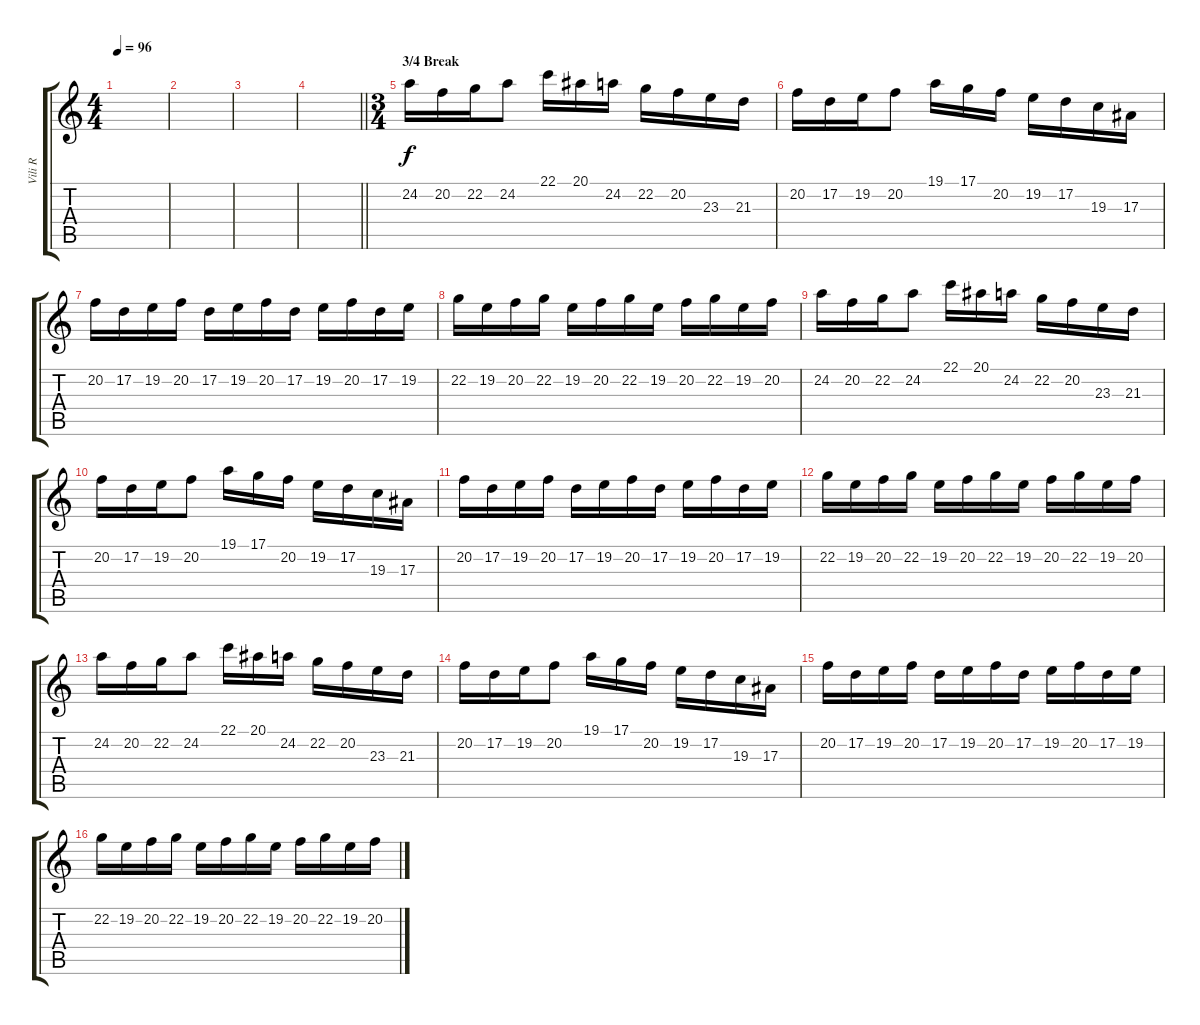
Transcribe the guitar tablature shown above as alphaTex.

\track ("Vili R" "Vili R") {instrument acousticgrandpiano}
\staff {score tabs}
\tuning (D4 A3 F3 C3 G2 D2) {hide}
\ts (4 4)
\tempo 96
\clef g2
\ks c
|
|
|
\barLineRight lightlight
|
\ts (3 4)
\section ("" "3/4 Break")
24.2.16 20.2.16 22.2.16 24.2.8 22.1.16 20.1.16 24.2.16 22.2.16 20.2.16 23.3.16 21.3.16 |
20.2.16 17.2.16 19.2.16 20.2.8 19.1.16 17.1.16 20.2.16 19.2.16 17.2.16 19.3.16 17.3.16 |
20.2.16 17.2.16 19.2.16 20.2.16 17.2.16 19.2.16 20.2.16 17.2.16 19.2.16 20.2.16 17.2.16 19.2.16 |
22.2.16 19.2.16 20.2.16 22.2.16 19.2.16 20.2.16 22.2.16 19.2.16 20.2.16 22.2.16 19.2.16 20.2.16 |
24.2.16 20.2.16 22.2.16 24.2.8 22.1.16 20.1.16 24.2.16 22.2.16 20.2.16 23.3.16 21.3.16 |
20.2.16 17.2.16 19.2.16 20.2.8 19.1.16 17.1.16 20.2.16 19.2.16 17.2.16 19.3.16 17.3.16 |
20.2.16 17.2.16 19.2.16 20.2.16 17.2.16 19.2.16 20.2.16 17.2.16 19.2.16 20.2.16 17.2.16 19.2.16 |
22.2.16 19.2.16 20.2.16 22.2.16 19.2.16 20.2.16 22.2.16 19.2.16 20.2.16 22.2.16 19.2.16 20.2.16 |
24.2.16 20.2.16 22.2.16 24.2.8 22.1.16 20.1.16 24.2.16 22.2.16 20.2.16 23.3.16 21.3.16 |
20.2.16 17.2.16 19.2.16 20.2.8 19.1.16 17.1.16 20.2.16 19.2.16 17.2.16 19.3.16 17.3.16 |
20.2.16 17.2.16 19.2.16 20.2.16 17.2.16 19.2.16 20.2.16 17.2.16 19.2.16 20.2.16 17.2.16 19.2.16 |
22.2.16 19.2.16 20.2.16 22.2.16 19.2.16 20.2.16 22.2.16 19.2.16 20.2.16 22.2.16 19.2.16 20.2.16
